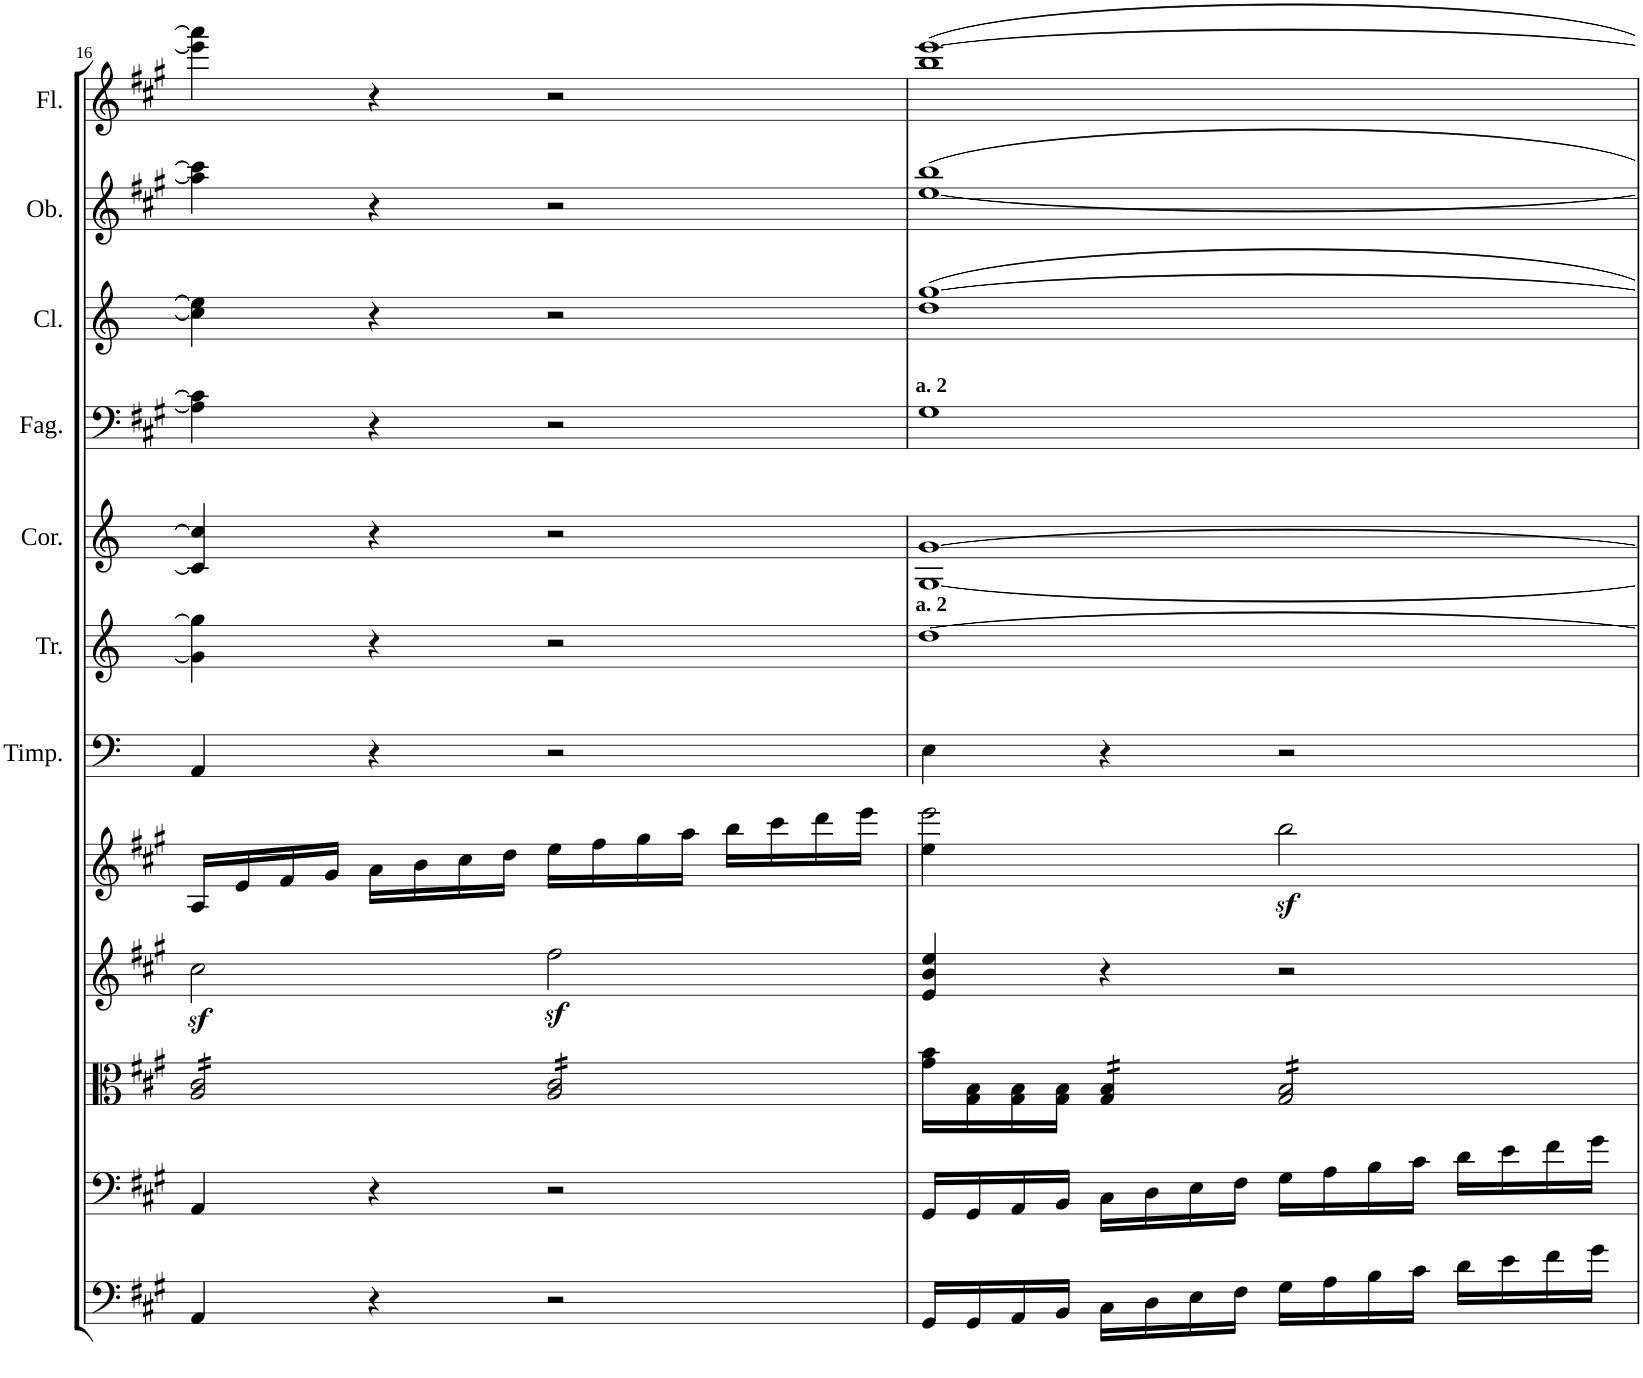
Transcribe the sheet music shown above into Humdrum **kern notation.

**kern	**kern	**kern	**kern	**kern	**dynam	**kern	**kern	**kern	**kern	**kern	**kern	**kern
*part12	*part11	*part10	*part9	*part8	*part8	*part7	*part6	*part5	*part4	*part3	*part2	*part1
*staff12	*staff11	*staff10	*staff9	*staff8	*staff8	*staff7	*staff6	*staff5	*staff4	*staff3	*staff2	*staff1
*I"Basso	*I"Violoncello	*I"Viola	*I"Violino II	*I"Violino I	*	*I"Timpani in A.E	*I"Trombe in D	*I"Corni in A	*I"Fagotti	*I"Clarinetti in A	*I"Oboi	*I"Flauti
*	*	*	*	*	*	*I'Timp.	*I'Tr.	*I'Cor.	*I'Fag.	*I'Cl.	*I'Ob.	*I'Fl.
!!LO:PB:g=z
*clefF4	*clefF4	*clefC3	*clefG2	*clefG2	*	*clefF4	*clefG2	*clefG2	*clefF4	*clefG2	*clefG2	*clefG2
*Trd7c12	*	*	*	*	*	*	*Trd-1c-2	*Trd2c3	*	*Trd2c3	*	*
*k[f#c#g#]	*k[f#c#g#]	*k[f#c#g#]	*k[f#c#g#]	*k[f#c#g#]	*	*k[f#c#g#]	*k[]	*k[]	*k[f#c#g#]	*k[]	*k[f#c#g#]	*k[f#c#g#]
*M4/4	*M4/4	*M4/4	*M4/4	*M4/4	*	*M4/4	*M4/4	*M4/4	*M4/4	*M4/4	*M4/4	*M4/4
*met(c)	*met(c)	*met(c)	*met(c)	*met(c)	*	*met(c)	*met(c)	*met(c)	*met(c)	*met(c)	*met(c)	*met(c)
=16	=16	=16	=16	=16	=16	=16	=16	=16	=16	=16	=16	=16
*	*	*tremolo	*	*	*	*	*	*	*	*	*	*
4AA/	4AA/	16A/ 16c#/LL	2cc#z<^\	16A'/LL	.	4AA/	4g\] 4gg\]	4c/] 4cc/]	4A\] 4c#\]	4cc\] 4ee\]	4aa\] 4ccc#\]	4eee\] 4aaa\]
.	.	16A/ 16c#/	.	16e'/	.	.	.	.	.	.	.	.
.	.	16A/ 16c#/	.	16f#'/	.	.	.	.	.	.	.	.
.	.	16A/ 16c#/	.	16g#'/JJ	.	.	.	.	.	.	.	.
4r	4r	16A/ 16c#/	.	16a'\LL	.	4r	4r	4r	4r	4r	4r	4r
.	.	16A/ 16c#/	.	16b'\	.	.	.	.	.	.	.	.
.	.	16A/ 16c#/	.	16cc#'\	.	.	.	.	.	.	.	.
.	.	16A/ 16c#/JJ	.	16dd'\JJ	.	.	.	.	.	.	.	.
2r	2r	16A/ 16c#/LL	2ff#z<^\	16ee'\LL	.	2r	2r	2r	2r	2r	2r	2r
.	.	16A/ 16c#/	.	16ff#'\	.	.	.	.	.	.	.	.
.	.	16A/ 16c#/	.	16gg#'\	.	.	.	.	.	.	.	.
.	.	16A/ 16c#/	.	16aa'\JJ	.	.	.	.	.	.	.	.
.	.	16A/ 16c#/	.	16bb'\LL	.	.	.	.	.	.	.	.
.	.	16A/ 16c#/	.	16ccc#'\	.	.	.	.	.	.	.	.
.	.	16A/ 16c#/	.	16ddd'\	.	.	.	.	.	.	.	.
.	.	16A/ 16c#/JJ	.	16eee'\JJ	.	.	.	.	.	.	.	.
*	*	*Xtremolo	*	*	*	*	*	*	*	*	*	*
=17	=17	=17	=17	=17	=17	=17	=17	=17	=17	=17	=17	=17
*	*	*	*	*^	*	*	*	*	*	*	*	*
!	!	!	!	!	!	!	!	!	!	!LO:TX:a:B:t=a. 2	!	!	!
!	!	!	!	!	!	!	!	!LO:TX:a:B:t=a. 2	!	!	!	!	!
16GG#'/LL	16GG#'/LL	16g#\' 16b\'LL	4e/ 4b/ 4ee/	2eee\	4ee\	.	4E\	[1dd	[1G [1g	1G#	1dd [1gg	[1ee 1bb	1bb [1eee
16GG#'/	16GG#'/	16G#\' 16B\'	.	.	.	.	.	.	.	.	.	.	.
16AA'/	16AA'/	16G#\' 16B\'	.	.	.	.	.	.	.	.	.	.	.
16BB'/JJ	16BB'/JJ	16G#\' 16B\'JJ	.	.	.	.	.	.	.	.	.	.	.
*	*	*tremolo	*	*	*	*	*	*	*	*	*	*	*
16C#'\LL	16C#'\LL	16G#/ 16B/LL	4r	.	2.ryy	.	4r	.	.	.	.	.	.
16D'\	16D'\	16G#/ 16B/	.	.	.	.	.	.	.	.	.	.	.
16E'\	16E'\	16G#/ 16B/	.	.	.	.	.	.	.	.	.	.	.
16F#'\JJ	16F#'\JJ	16G#/ 16B/JJ	.	.	.	.	.	.	.	.	.	.	.
!	!	!	!	!	!	!LO:DY:b	!	!	!	!	!	!	!
16G#'\LL	16G#'\LL	16G#/ 16B/LL	2r	2bb^\	.	sf	2r	.	.	.	.	.	.
16A'\	16A'\	16G#/ 16B/	.	.	.	.	.	.	.	.	.	.	.
16B'\	16B'\	16G#/ 16B/	.	.	.	.	.	.	.	.	.	.	.
16c#'\JJ	16c#'\JJ	16G#/ 16B/	.	.	.	.	.	.	.	.	.	.	.
16d'\LL	16d'\LL	16G#/ 16B/	.	.	.	.	.	.	.	.	.	.	.
16e'\	16e'\	16G#/ 16B/	.	.	.	.	.	.	.	.	.	.	.
16f#'\	16f#'\	16G#/ 16B/	.	.	.	.	.	.	.	.	.	.	.
16g#'\JJ	16g#'\JJ	16G#/ 16B/JJ	.	.	.	.	.	.	.	.	.	.	.
*	*	*Xtremolo	*	*	*	*	*	*	*	*	*	*	*
*	*	*	*	*v	*v	*	*	*	*	*	*	*	*
=	=	=	=	=	=	=	=	=	=	=	=	=
*-	*-	*-	*-	*-	*-	*-	*-	*-	*-	*-	*-	*-
